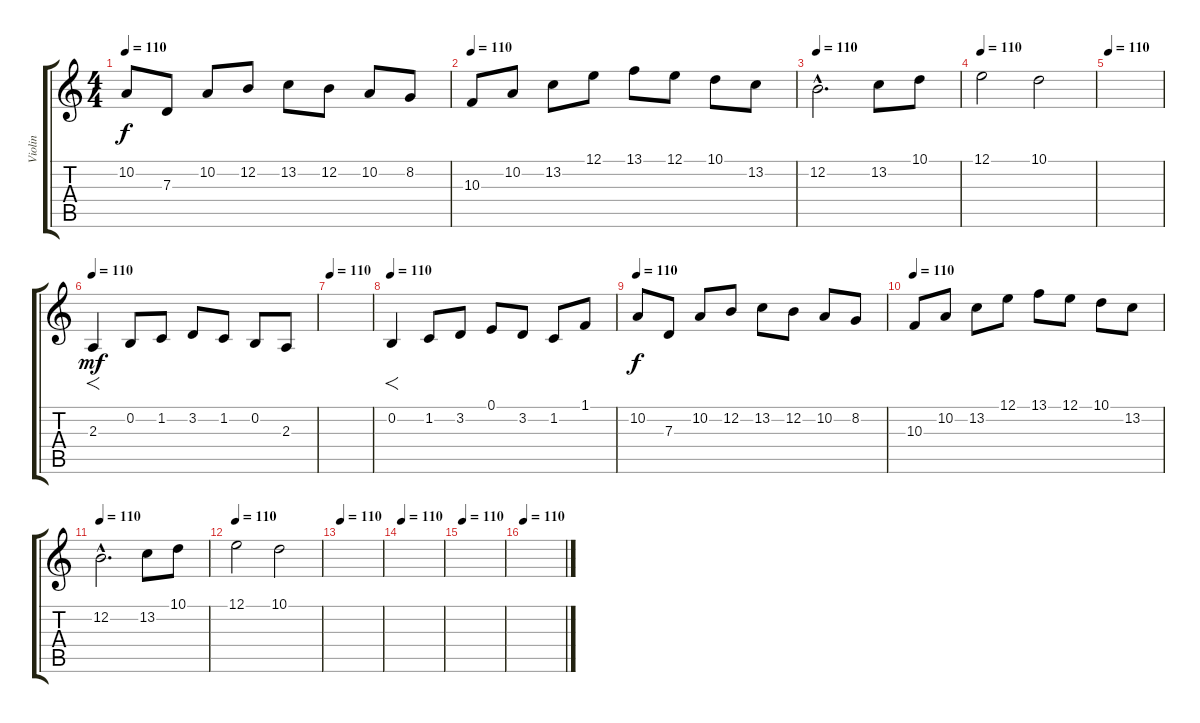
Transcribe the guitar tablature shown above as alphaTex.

\track ("Violin" "Violin") {instrument violin}
\staff {score tabs}
\tuning (E4 B3 G3 D3 A2 E2) {hide}
\ts (4 4)
\tempo 110
\clef g2
\ks c
10.2.8{dy f volume 7} 7.3.8 10.2.8 12.2.8 13.2.8 12.2.8 10.2.8 8.2.8 |
\tempo 110
10.3.8{volume 7} 10.2.8 13.2.8 12.1.8 13.1.8 12.1.8 10.1.8 13.2.8 |
\tempo 110
12.2{hac}.2{d volume 7} 13.2.8 10.1.8 |
\tempo 110
12.1.2{volume 7} 10.1.2 |
\tempo 110
|
\tempo 110
2.3.4{f dy mf volume 9} 0.2.8 1.2.8 3.2.8 1.2.8 0.2.8 2.3.8 |
\tempo 110
|
\tempo 110
0.2.4{f volume 9} 1.2.8 3.2.8 0.1.8 3.2.8 1.2.8 1.1.8 |
\tempo 110
10.2.8{dy f volume 7} 7.3.8 10.2.8 12.2.8 13.2.8 12.2.8 10.2.8 8.2.8 |
\tempo 110
10.3.8{volume 7} 10.2.8 13.2.8 12.1.8 13.1.8 12.1.8 10.1.8 13.2.8 |
\tempo 110
12.2{hac}.2{d volume 7} 13.2.8 10.1.8 |
\tempo 110
12.1.2{volume 7} 10.1.2 |
\tempo 110
|
\tempo 110
|
\tempo 110
|
\tempo 110
